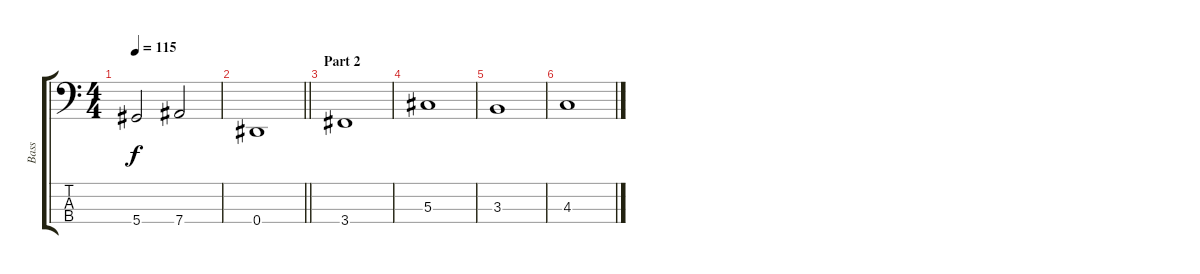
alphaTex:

\track ("Bass" "Bass") {instrument electricbassfinger}
\staff {score tabs}
\tuning (Gb2 Db2 Ab1 Eb1) {hide}
\ts (4 4)
\tempo 115
\clef f4
\ks c
5.4.2{dy f} 7.4.2 |
\barLineRight lightlight
0.4.1 |
\section ("" "Part 2")
3.4.1 |
5.3.1 |
3.3.1 |
4.3.1
